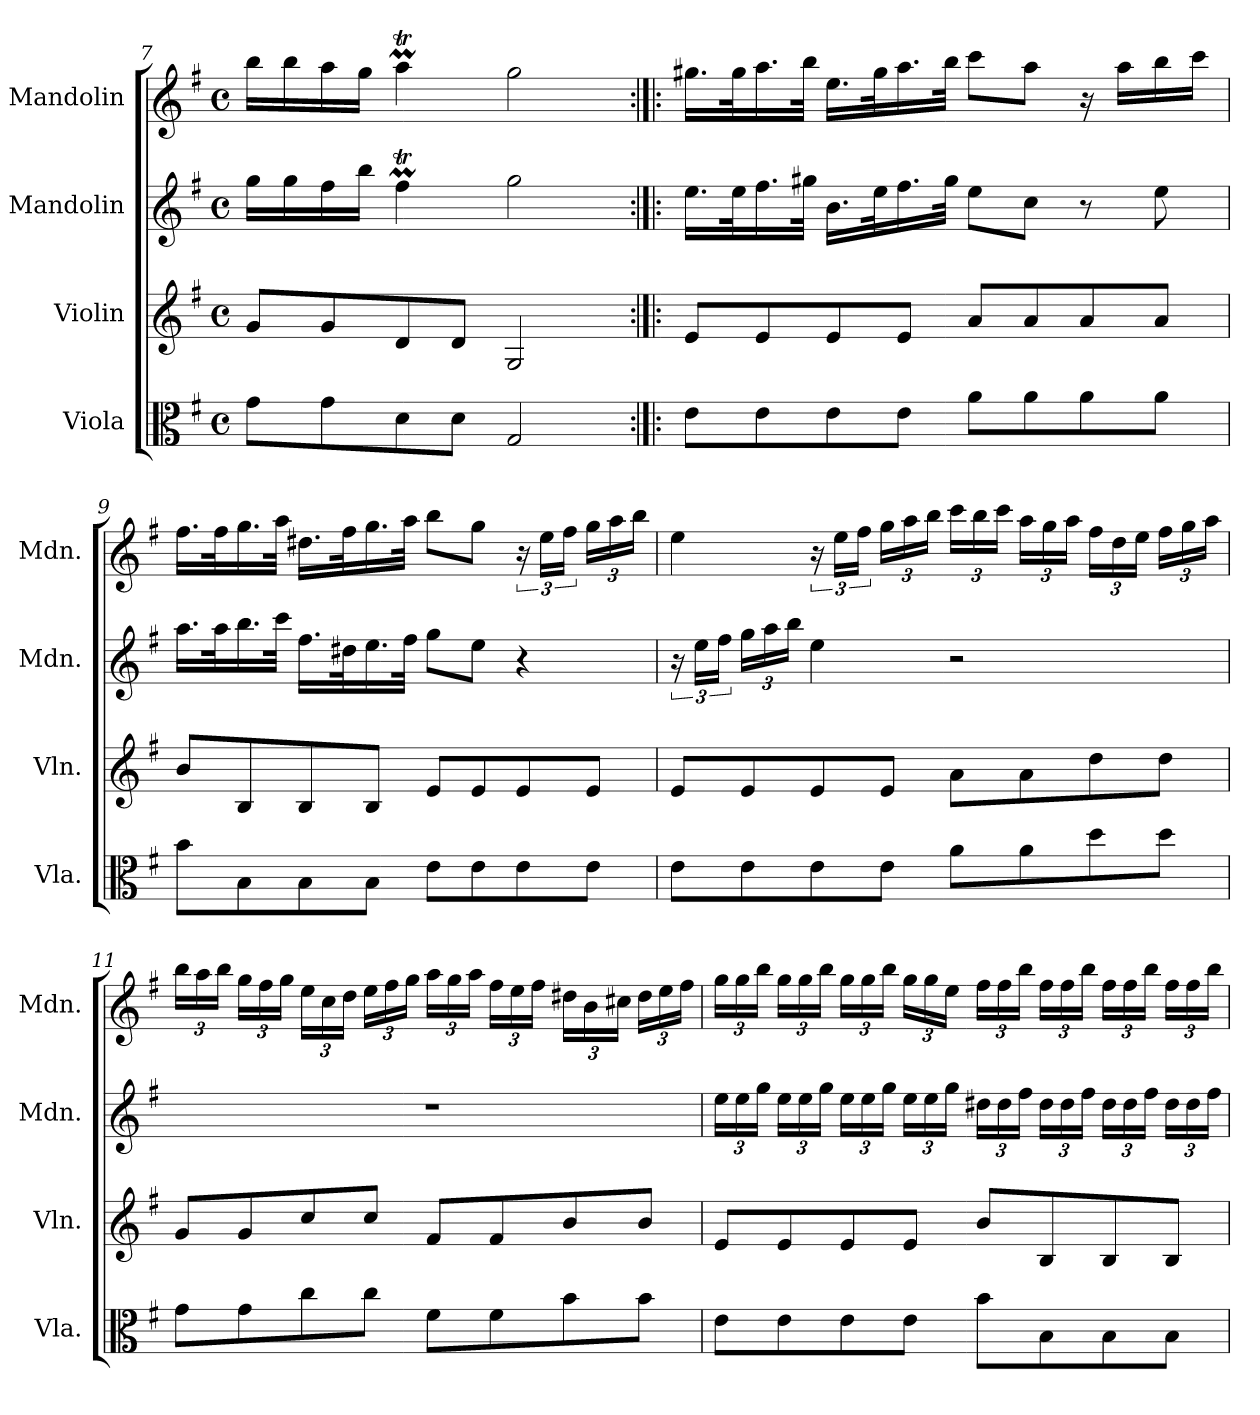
**kern	**kern	**kern	**kern
*part4	*part3	*part2	*part1
*staff4	*staff3	*staff2	*staff1
*I"Viola	*I"Violin	*I"Mandolin	*I"Mandolin
*I'Vla.	*I'Vln.	*I'Mdn.	*I'Mdn.
*clefC3	*clefG2	*clefG2	*clefG2
*k[f#]	*k[f#]	*k[f#]	*k[f#]
*M4/4	*M4/4	*M4/4	*M4/4
*met(c)	*met(c)	*met(c)	*met(c)
=7	=7	=7	=7
8g\L	8g/L	16gg\LL	16bb\LL
.	.	16gg\	16bb\
8g\	8g/	16ff#\	16aa\
.	.	16bb\JJ	16gg\JJ
8d\	8d/	4ff#mt\	4aaMT\
8d\J	8d/J	.	.
2G/	2G/	2gg\	2gg\
!!LO:LB:g=z
=8:|!|:	=8:|!|:	=8:|!|:	=8:|!|:
8e\L	8e/L	16.ee\LL	16.gg#X\LL
.	.	32ee\K	32gg#\K
8e\	8e/	16.ff#\	16.aa\
.	.	32gg#X\JJk	32bb\JJk
8e\	8e/	16.b\LL	16.ee\LL
.	.	32ee\K	32gg#\K
8e\J	8e/J	16.ff#\	16.aa\
.	.	32gg#\JJk	32bb\JJk
8a\L	8a/L	8ee\L	8ccc\L
8a\	8a/	8cc\J	8aa\J
8a\	8a/	8r	16r
.	.	.	16aa\LL
8a\J	8a/J	8ee\	16bb\
.	.	.	16ccc\JJ
=9	=9	=9	=9
8b\L	8b/L	16.aa\LL	16.ff#\LL
.	.	32aa\K	32ff#\K
8B\	8B/	16.bb\	16.gg\
.	.	32ccc\JJk	32aa\JJk
8B\	8B/	16.ff#\LL	16.dd#X\LL
.	.	32dd#X\K	32ff#\K
8B\J	8B/J	16.ee\	16.gg\
.	.	32ff#\JJk	32aa\JJk
8e\L	8e/L	8gg\L	8bb\L
8e\	8e/	8ee\J	8gg\J
8e\	8e/	4r	24r
.	.	.	24ee\LL
.	.	.	24ff#\JJ
*	*	*	*Xbrackettup
8e\J	8e/J	.	24gg\LL
.	.	.	24aa\
.	.	.	24bb\JJ
!!LO:LB:g=z
=10	=10	=10	=10
8e\L	8e/L	24r	4ee\
.	.	24ee\LL	.
.	.	24ff#\JJ	.
*	*	*Xbrackettup	*
8e\	8e/	24gg\LL	.
.	.	24aa\	.
.	.	24bb\JJ	.
*	*	*	*brackettup
8e\	8e/	4ee\	24r
.	.	.	24ee\LL
.	.	.	24ff#\JJ
*	*	*	*Xbrackettup
8e\J	8e/J	.	24gg\LL
.	.	.	24aa\
.	.	.	24bb\JJ
8a\L	8a\L	2r	24ccc\LL
.	.	.	24bb\
.	.	.	24ccc\JJ
8a\	8a\	.	24aa\LL
.	.	.	24gg\
.	.	.	24aa\JJ
8dd\	8dd\	.	24ff#\LL
.	.	.	24dd\
.	.	.	24ee\JJ
8dd\J	8dd\J	.	24ff#\LL
.	.	.	24gg\
.	.	.	24aa\JJ
!!LO:PB:g=z
=11	=11	=11	=11
8g\L	8g/L	1r	24bb\LL
.	.	.	24aa\
.	.	.	24bb\JJ
8g\	8g/	.	24gg\LL
.	.	.	24ff#\
.	.	.	24gg\JJ
8cc\	8cc/	.	24ee\LL
.	.	.	24cc\
.	.	.	24dd\JJ
8cc\J	8cc/J	.	24ee\LL
.	.	.	24ff#\
.	.	.	24gg\JJ
8f#\L	8f#/L	.	24aa\LL
.	.	.	24gg\
.	.	.	24aa\JJ
8f#\	8f#/	.	24ff#\LL
.	.	.	24ee\
.	.	.	24ff#\JJ
8b\	8b/	.	24dd#X\LL
.	.	.	24b\
.	.	.	24cc#X\JJ
8b\J	8b/J	.	24dd#\LL
.	.	.	24ee\
.	.	.	24ff#\JJ
!!LO:LB:g=z
=12	=12	=12	=12
8e\L	8e/L	24ee\LL	24gg\LL
.	.	24ee\	24gg\
.	.	24gg\JJ	24bb\JJ
8e\	8e/	24ee\LL	24gg\LL
.	.	24ee\	24gg\
.	.	24gg\JJ	24bb\JJ
8e\	8e/	24ee\LL	24gg\LL
.	.	24ee\	24gg\
.	.	24gg\JJ	24bb\JJ
8e\J	8e/J	24ee\LL	24gg\LL
.	.	24ee\	24gg\
.	.	24gg\JJ	24ee\JJ
8b\L	8b/L	24dd#X\LL	24ff#\LL
.	.	24dd#\	24ff#\
.	.	24ff#\JJ	24bb\JJ
8B\	8B/	24dd#\LL	24ff#\LL
.	.	24dd#\	24ff#\
.	.	24ff#\JJ	24bb\JJ
8B\	8B/	24dd#\LL	24ff#\LL
.	.	24dd#\	24ff#\
.	.	24ff#\JJ	24bb\JJ
8B\J	8B/J	24dd#\LL	24ff#\LL
.	.	24dd#\	24ff#\
.	.	24ff#\JJ	24bb\JJ
=	=	=	=
*-	*-	*-	*-
